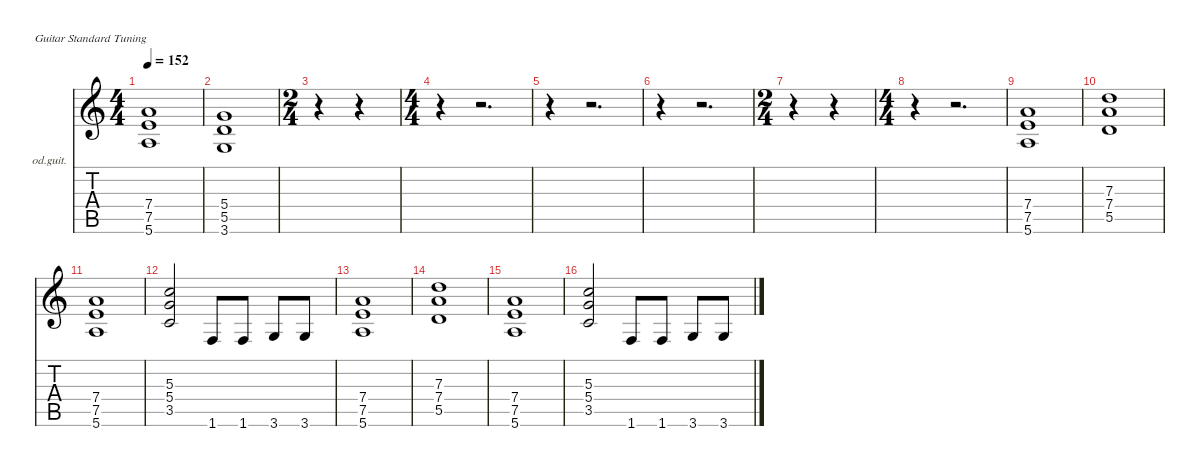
\defaultSystemsLayout 4
\hideDynamics
\bracketExtendMode nobrackets
\firstSystemTrackNameOrientation horizontal
\otherSystemsTrackNameOrientation horizontal
\track ("guitar 2" "od.guit.") {instrument overdrivenguitar}
\staff {score tabs}
\tuning (E4 B3 G3 D3 A2 E2)
\ts (4 4)
\tempo 152
\clef g2
\ks c
(7.4 7.5 5.6).1{dy f beam Up} |
(5.4 5.5 3.6).1{beam Up} |
\ts (2 4)
r.4{beam Down} r.4{beam Down} |
\ts (4 4)
r.4{beam Down} r.2{d beam Down} |
r.4{beam Down} r.2{d beam Down} |
r.4{beam Down} r.2{d beam Down} |
\ts (2 4)
r.4{beam Down} r.4{beam Down} |
\ts (4 4)
r.4{beam Down} r.2{d beam Down} |
(7.4 7.5 5.6).1{beam Up} |
(7.3 7.4 5.5).1{beam Up} |
(7.4 7.5 5.6).1{beam Up} |
(5.3 5.4 3.5).2{beam Up} 1.6.8{beam Up} 1.6.8{beam Up} 3.6.8{beam Up} 3.6.8{beam Up} |
(7.4 7.5 5.6).1{beam Up} |
(7.3 7.4 5.5).1{beam Up} |
(7.4 7.5 5.6).1{beam Up} |
(5.3 5.4 3.5).2{beam Up} 1.6.8{beam Up} 1.6.8{beam Up} 3.6.8{beam Up} 3.6.8{beam Up}
